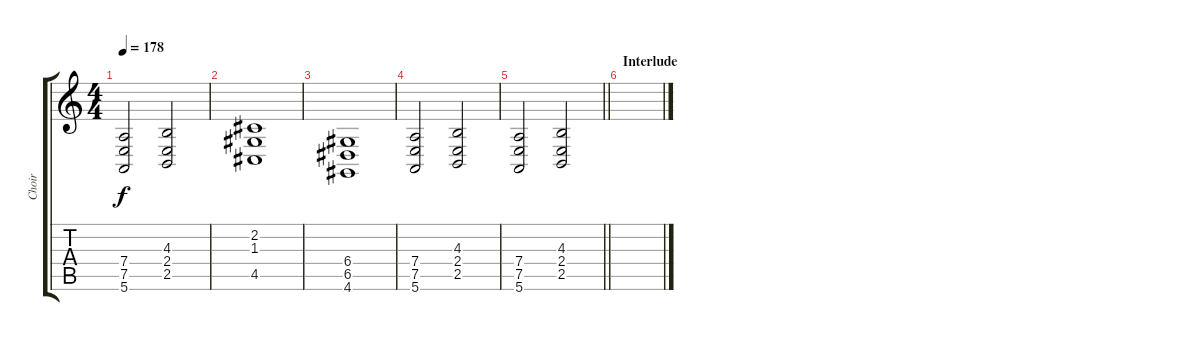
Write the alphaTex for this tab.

\track ("Choir" "Choir") {instrument choiraahs}
\staff {score tabs}
\tuning (E4 B3 G3 D3 A2 E2) {hide}
\ts (4 4)
\tempo 178
\clef g2
\ks c
(7.4 7.5 5.6).2{dy f} (4.3 2.4 2.5).2 |
(2.2 1.3 4.5).1 |
(6.4 6.5 4.6).1 |
(7.4 7.5 5.6).2 (4.3 2.4 2.5).2 |
\barLineRight lightlight
(7.4 7.5 5.6).2 (4.3 2.4 2.5).2 |
\section ("" "Interlude")
